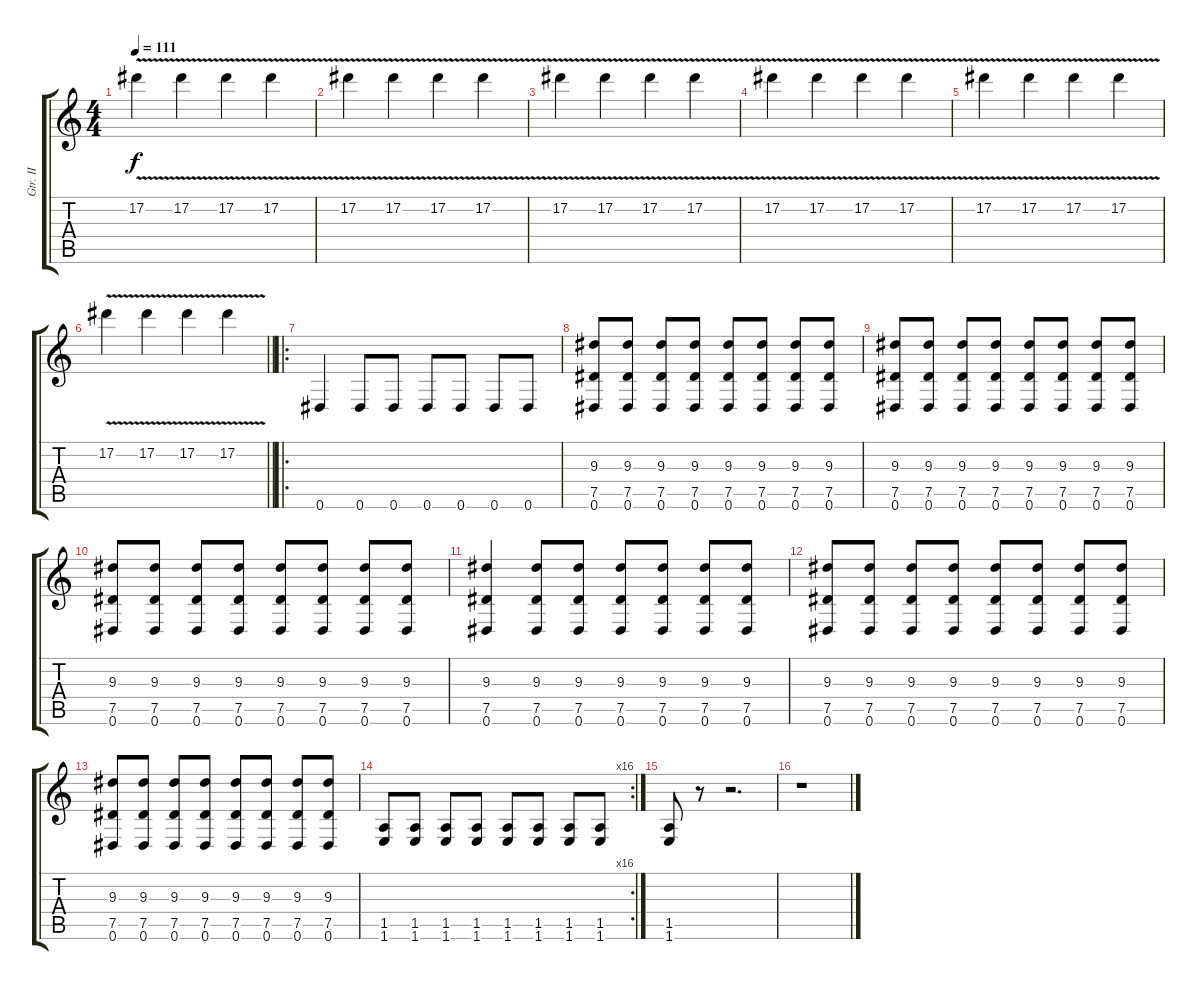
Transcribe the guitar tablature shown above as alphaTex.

\track ("Gtr. II" "Gtr. II") {instrument distortionguitar}
\staff {score tabs}
\tuning (Eb4 Bb3 Gb3 Db3 Ab2 Eb2) {hide}
\ts (4 4)
\tempo 111
\clef g2
\ks c
17.2{v}.4{dy f} 17.2{v}.4 17.2{v}.4 17.2{v}.4 |
17.2{v}.4 17.2{v}.4 17.2{v}.4 17.2{v}.4 |
17.2{v}.4 17.2{v}.4 17.2{v}.4 17.2{v}.4 |
17.2{v}.4 17.2{v}.4 17.2{v}.4 17.2{v}.4 |
17.2{v}.4 17.2{v}.4 17.2{v}.4 17.2{v}.4 |
\barLineRight lightlight
17.2{v}.4 17.2{v}.4 17.2{v}.4 17.2{v}.4 |
\ro
0.6.4 0.6.8 0.6.8 0.6.8 0.6.8 0.6.8 0.6.8 |
(9.3 7.5 0.6).8 (9.3 7.5 0.6).8 (9.3 7.5 0.6).8 (9.3 7.5 0.6).8 (9.3 7.5 0.6).8 (9.3 7.5 0.6).8 (9.3 7.5 0.6).8 (9.3 7.5 0.6).8 |
(9.3 7.5 0.6).8 (9.3 7.5 0.6).8 (9.3 7.5 0.6).8 (9.3 7.5 0.6).8 (9.3 7.5 0.6).8 (9.3 7.5 0.6).8 (9.3 7.5 0.6).8 (9.3 7.5 0.6).8 |
(9.3 7.5 0.6).8 (9.3 7.5 0.6).8 (9.3 7.5 0.6).8 (9.3 7.5 0.6).8 (9.3 7.5 0.6).8 (9.3 7.5 0.6).8 (9.3 7.5 0.6).8 (9.3 7.5 0.6).8 |
(9.3 7.5 0.6).4 (9.3 7.5 0.6).8 (9.3 7.5 0.6).8 (9.3 7.5 0.6).8 (9.3 7.5 0.6).8 (9.3 7.5 0.6).8 (9.3 7.5 0.6).8 |
(9.3 7.5 0.6).8 (9.3 7.5 0.6).8 (9.3 7.5 0.6).8 (9.3 7.5 0.6).8 (9.3 7.5 0.6).8 (9.3 7.5 0.6).8 (9.3 7.5 0.6).8 (9.3 7.5 0.6).8 |
(9.3 7.5 0.6).8 (9.3 7.5 0.6).8 (9.3 7.5 0.6).8 (9.3 7.5 0.6).8 (9.3 7.5 0.6).8 (9.3 7.5 0.6).8 (9.3 7.5 0.6).8 (9.3 7.5 0.6).8 |
\rc 16
(1.5 1.6).8 (1.5 1.6).8 (1.5 1.6).8 (1.5 1.6).8 (1.5 1.6).8 (1.5 1.6).8 (1.5 1.6).8 (1.5 1.6).8 |
(1.5 1.6).8 r.8 r.2{d} |
r.1
